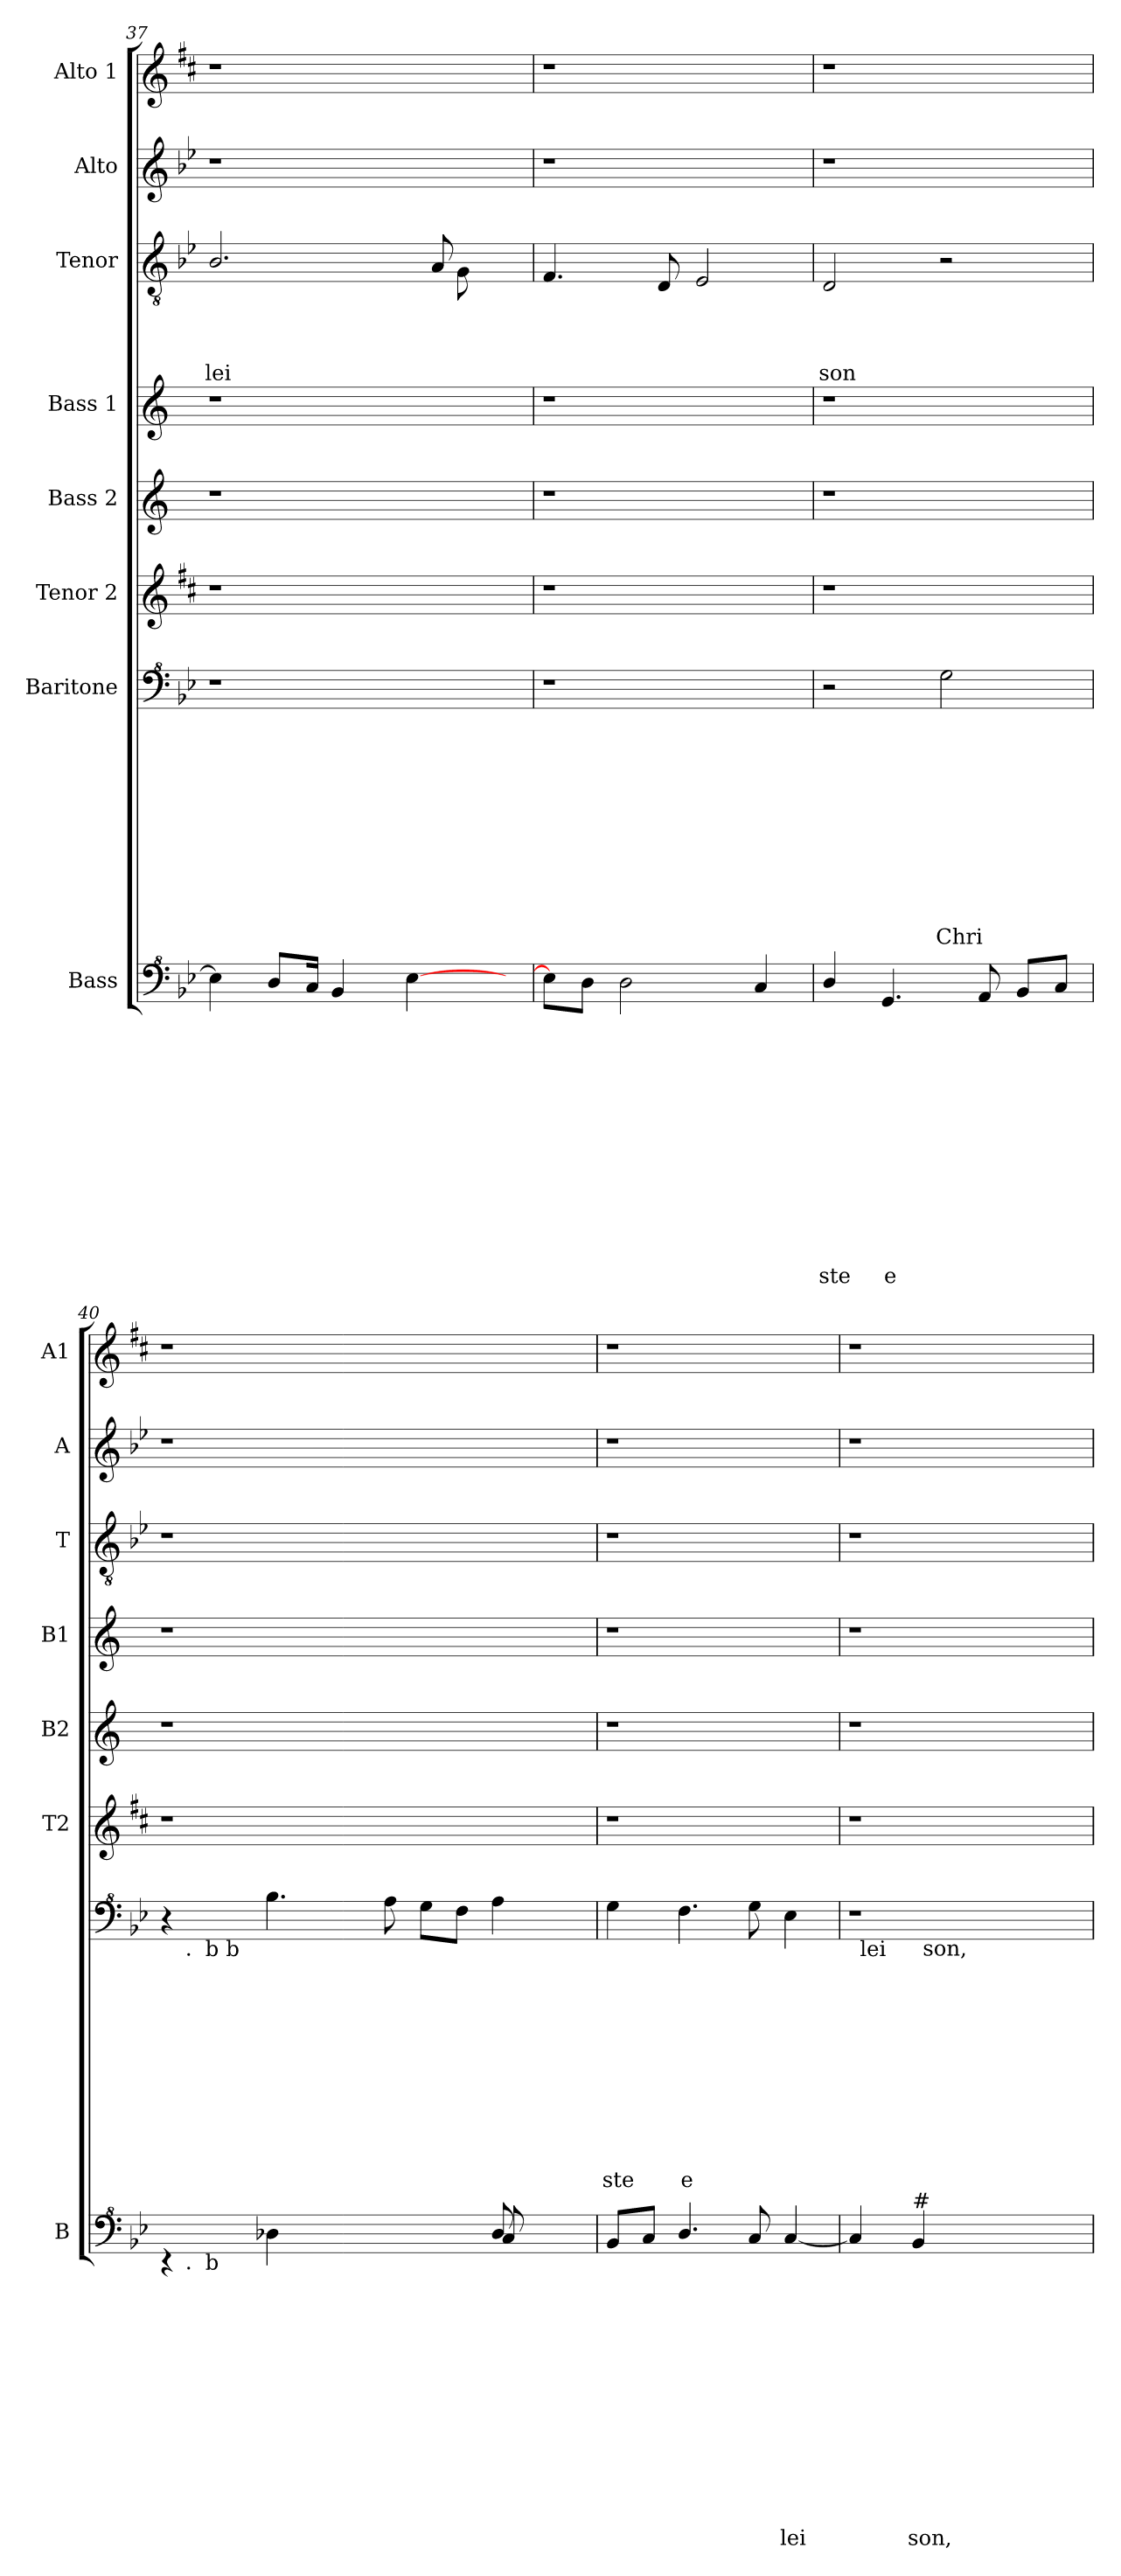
**kern	**text	**text	**text	**text	**text	**text	**text	**text	**text	**text	**text	**text	**text	**kern	**text	**text	**text	**text	**text	**text	**text	**text	**text	**text	**text	**kern	**kern	**kern	**kern	**text	**text	**text	**text	**kern	**kern
*part8	*part8	*part8	*part8	*part8	*part8	*part8	*part8	*part8	*part8	*part8	*part8	*part8	*part8	*part7	*part7	*part7	*part7	*part7	*part7	*part7	*part7	*part7	*part7	*part7	*part7	*part6	*part5	*part4	*part3	*part3	*part3	*part3	*part3	*part2	*part1
*staff8	*staff8	*staff8	*staff8	*staff8	*staff8	*staff8	*staff8	*staff8	*staff8	*staff8	*staff8	*staff8	*staff8	*staff7	*staff7	*staff7	*staff7	*staff7	*staff7	*staff7	*staff7	*staff7	*staff7	*staff7	*staff7	*staff6	*staff5	*staff4	*staff3	*staff3	*staff3	*staff3	*staff3	*staff2	*staff1
*I"Bass	*	*	*	*	*	*	*	*	*	*	*	*	*	*I"Baritone	*	*	*	*	*	*	*	*	*	*	*	*I"Tenor 2	*I"Bass 2	*I"Bass 1	*I"Tenor	*	*	*	*	*I"Alto	*I"Alto 1
*I'B	*	*	*	*	*	*	*	*	*	*	*	*	*	*	*	*	*	*	*	*	*	*	*	*	*	*I'T2	*I'B2	*I'B1	*I'T	*	*	*	*	*I'A	*I'A1
*clefF^4	*	*	*	*	*	*	*	*	*	*	*	*	*	*clefF^4	*	*	*	*	*	*	*	*	*	*	*	*clefG2	*clefG2	*clefG2	*clefGv2	*	*	*	*	*clefG2	*clefG2
*	*	*	*	*	*	*	*	*	*	*	*	*	*	*	*	*	*	*	*	*	*	*	*	*	*	*ITrd1c2	*	*	*ITrd1c2	*	*	*	*	*ITrd1c2	*ITrd1c2
*k[b-e-]	*	*	*	*	*	*	*	*	*	*	*	*	*	*k[b-e-]	*	*	*	*	*	*	*	*	*	*	*	*k[]	*k[]	*k[]	*k[b-e-a-d-]	*	*	*	*	*k[b-e-a-d-]	*k[]
*B-:	*	*	*	*	*	*	*	*	*	*	*	*	*	*B-:	*	*	*	*	*	*	*	*	*	*	*	*C:	*C:	*C:	*A-:	*	*	*	*	*A-:	*C:
=37	=37	=37	=37	=37	=37	=37	=37	=37	=37	=37	=37	=37	=37	=37	=37	=37	=37	=37	=37	=37	=37	=37	=37	=37	=37	=37	=37	=37	=37	=37	=37	=37	=37	=37	=37
!	!	!	!	!	!	!	!	!	!	!	!	!	!	!LO:N:vis=1	!	!	!	!	!	!	!	!	!	!	!	!	!	!	!	!	!	!	!LO:LY:b	!LO:N:vis=1	!
*	*	*	*	*	*	*	*	*	*	*	*	*	*	*	*	*	*	*	*	*	*	*	*	*	*	*	*	*	*^	*	*	*	*	*	*
4e-\]	.	.	.	.	.	.	.	.	.	.	.	.	.	1r	.	.	.	.	.	.	.	.	.	.	.	1r	1r	1r	2.A-/	2ryy	.	.	.	lei	1r	1r
8d/L	.	.	.	.	.	.	.	.	.	.	.	.	.	.	.	.	.	.	.	.	.	.	.	.	.	.	.	.	.	.	.	.	.	.	.	.
16c/Jk	.	.	.	.	.	.	.	.	.	.	.	.	.	.	.	.	.	.	.	.	.	.	.	.	.	.	.	.	.	.	.	.	.	.	.	.
4B-/	.	.	.	.	.	.	.	.	.	.	.	.	.	.	.	.	.	.	.	.	.	.	.	.	.	.	.	.	.	.	.	.	.	.	.	.
.	.	.	.	.	.	.	.	.	.	.	.	.	.	.	.	.	.	.	.	.	.	.	.	.	.	.	.	.	.	4ryy	.	.	.	.	.	.
[>4e-\	.	.	.	.	.	.	.	.	.	.	.	.	.	.	.	.	.	.	.	.	.	.	.	.	.	.	.	.	.	.	.	.	.	.	.	.
.	.	.	.	.	.	.	.	.	.	.	.	.	.	.	.	.	.	.	.	.	.	.	.	.	.	.	.	.	8G/	16ryy	.	.	.	.	.	.
.	.	.	.	.	.	.	.	.	.	.	.	.	.	.	.	.	.	.	.	.	.	.	.	.	.	.	.	.	.	8F\	.	.	.	.	.	.
.	.	.	.	.	.	.	.	.	.	.	.	.	.	.	.	.	.	.	.	.	.	.	.	.	.	.	.	.	16ryy	.	.	.	.	.	.	.
16ryy	.	.	.	.	.	.	.	.	.	.	.	.	.	.	.	.	.	.	.	.	.	.	.	.	.	.	.	.	16ryy	16ryy	.	.	.	.	.	.
*	*	*	*	*	*	*	*	*	*	*	*	*	*	*	*	*	*	*	*	*	*	*	*	*	*	*	*	*	*v	*v	*	*	*	*	*	*
=38	=38	=38	=38	=38	=38	=38	=38	=38	=38	=38	=38	=38	=38	=38	=38	=38	=38	=38	=38	=38	=38	=38	=38	=38	=38	=38	=38	=38	=38	=38	=38	=38	=38	=38	=38
8e-\L]	.	.	.	.	.	.	.	.	.	.	.	.	.	1r	.	.	.	.	.	.	.	.	.	.	.	1r	1r	1r	4.E-/	.	.	.	.	1r	1r
8d\J	.	.	.	.	.	.	.	.	.	.	.	.	.	.	.	.	.	.	.	.	.	.	.	.	.	.	.	.	.	.	.	.	.	.	.
2d\	.	.	.	.	.	.	.	.	.	.	.	.	.	.	.	.	.	.	.	.	.	.	.	.	.	.	.	.	.	.	.	.	.	.	.
.	.	.	.	.	.	.	.	.	.	.	.	.	.	.	.	.	.	.	.	.	.	.	.	.	.	.	.	.	8C/	.	.	.	.	.	.
.	.	.	.	.	.	.	.	.	.	.	.	.	.	.	.	.	.	.	.	.	.	.	.	.	.	.	.	.	2D-/	.	.	.	.	.	.
4c/	.	.	.	.	.	.	.	.	.	.	.	.	.	.	.	.	.	.	.	.	.	.	.	.	.	.	.	.	.	.	.	.	.	.	.
=39	=39	=39	=39	=39	=39	=39	=39	=39	=39	=39	=39	=39	=39	=39	=39	=39	=39	=39	=39	=39	=39	=39	=39	=39	=39	=39	=39	=39	=39	=39	=39	=39	=39	=39	=39
!	!	!	!	!	!	!	!	!	!	!	!	!	!LO:LY:b	!	!	!	!	!	!	!	!	!	!	!	!	!	!	!	!	!	!	!	!LO:LY:b	!	!
4d/	.	.	.	.	.	.	.	.	.	.	.	.	ste	2r	.	.	.	.	.	.	.	.	.	.	.	1r	1r	1r	2C/	.	.	.	son	1r	1r
!	!	!	!	!	!	!	!	!	!	!	!	!	!LO:LY:b	!	!	!	!	!	!	!	!	!	!	!	!	!	!	!	!	!	!	!	!	!	!
4.G/	.	.	.	.	.	.	.	.	.	.	.	.	e	.	.	.	.	.	.	.	.	.	.	.	.	.	.	.	.	.	.	.	.	.	.
!	!	!	!	!	!	!	!	!	!	!	!	!	!	!	!	!	!	!	!	!	!	!	!	!	!LO:LY:b	!	!	!	!	!	!	!	!	!	!
.	.	.	.	.	.	.	.	.	.	.	.	.	.	2g\	.	.	.	.	.	.	.	.	.	.	Chri	.	.	.	2r	.	.	.	.	.	.
8A/	.	.	.	.	.	.	.	.	.	.	.	.	.	.	.	.	.	.	.	.	.	.	.	.	.	.	.	.	.	.	.	.	.	.	.
8B-/L	.	.	.	.	.	.	.	.	.	.	.	.	.	.	.	.	.	.	.	.	.	.	.	.	.	.	.	.	.	.	.	.	.	.	.
8c/J	.	.	.	.	.	.	.	.	.	.	.	.	.	.	.	.	.	.	.	.	.	.	.	.	.	.	.	.	.	.	.	.	.	.	.
!!LO:PB:g=z
=40	=40	=40	=40	=40	=40	=40	=40	=40	=40	=40	=40	=40	=40	=40	=40	=40	=40	=40	=40	=40	=40	=40	=40	=40	=40	=40	=40	=40	=40	=40	=40	=40	=40	=40	=40
*^	*	*	*	*	*	*	*	*	*	*	*	*	*	*^	*	*	*	*	*	*	*	*	*	*	*	*	*	*	*	*	*	*	*	*	*
*	*^	*	*	*	*	*	*	*	*	*	*	*	*	*	*	*^	*	*	*	*	*	*	*	*	*	*	*	*	*	*	*	*	*	*	*	*	*
*	*	*^	*	*	*	*	*	*	*	*	*	*	*	*	*	*	*	*^	*	*	*	*	*	*	*	*	*	*	*	*	*	*	*	*	*	*	*	*	*
16ryy	4rE	4ryy	1ryy	.	.	.	.	.	.	.	.	.	.	.	.	.	4r	16ryy	16..ryy	8ryy	.	.	.	.	.	.	.	.	.	.	.	1r	1r	1r	1r	.	.	.	.	1r	1r
!	!	!	!	!	!	!	!	!	!	!	!	!	!	!	!	!	!	!LO:TX:b:t=.	!	!	!	!	!	!	!	!	!	!	!	!	!	!	!	!	!	!	!	!	!	!	!
!LO:TX:b:t=.	!	!	!	!	!	!	!	!	!	!	!	!	!	!	!	!	!	!	!	!	!	!	!	!	!	!	!	!	!	!	!	!	!	!	!	!	!	!	!	!	!
32.ryy	.	.	.	.	.	.	.	.	.	.	.	.	.	.	.	.	.	1ryy	.	.	.	.	.	.	.	.	.	.	.	.	.	.	.	.	.	.	.	.	.	.	.
!	!	!	!	!	!	!	!	!	!	!	!	!	!	!	!	!	!	!	!LO:TX:b:t=b	!	!	!	!	!	!	!	!	!	!	!	!	!	!	!	!	!	!	!	!	!	!
!LO:TX:b:t=b	!	!	!	!	!	!	!	!	!	!	!	!	!	!	!	!	!	!	!	!	!	!	!	!	!	!	!	!	!	!	!	!	!	!	!	!	!	!	!	!	!
8ryy	.	.	.	.	.	.	.	.	.	.	.	.	.	.	.	.	.	.	1ryy	.	.	.	.	.	.	.	.	.	.	.	.	.	.	.	.	.	.	.	.	.	.
.	.	.	.	.	.	.	.	.	.	.	.	.	.	.	.	.	.	.	.	64ryy	.	.	.	.	.	.	.	.	.	.	.	.	.	.	.	.	.	.	.	.	.
!	!	!	!	!	!	!	!	!	!	!	!	!	!	!	!	!	!	!	!	!LO:TX:b:t=b	!	!	!	!	!	!	!	!	!	!	!	!	!	!	!	!	!	!	!	!	!
.	.	.	.	.	.	.	.	.	.	.	.	.	.	.	.	.	.	.	.	1ryy	.	.	.	.	.	.	.	.	.	.	.	.	.	.	.	.	.	.	.	.	.
1ryy	.	.	.	.	.	.	.	.	.	.	.	.	.	.	.	.	.	.	.	.	.	.	.	.	.	.	.	.	.	.	.	.	.	.	.	.	.	.	.	.	.
.	8.ryy	4d-X\	.	.	.	.	.	.	.	.	.	.	.	.	.	.	4.b-\	.	.	.	.	.	.	.	.	.	.	.	.	.	.	.	.	.	.	.	.	.	.	.	.
.	8ryy	.	.	.	.	.	.	.	.	.	.	.	.	.	.	.	.	.	.	.	.	.	.	.	.	.	.	.	.	.	.	.	.	.	.	.	.	.	.	.	.
.	.	2ryy	.	.	.	.	.	.	.	.	.	.	.	.	.	.	.	.	.	.	.	.	.	.	.	.	.	.	.	.	.	.	.	.	.	.	.	.	.	.	.
.	2ryy	.	.	.	.	.	.	.	.	.	.	.	.	.	.	.	.	.	.	.	.	.	.	.	.	.	.	.	.	.	.	.	.	.	.	.	.	.	.	.	.
.	.	.	.	.	.	.	.	.	.	.	.	.	.	.	.	.	8a\	.	.	.	.	.	.	.	.	.	.	.	.	.	.	.	.	.	.	.	.	.	.	.	.
.	.	.	.	.	.	.	.	.	.	.	.	.	.	.	.	.	8g\L	.	.	.	.	.	.	.	.	.	.	.	.	.	.	.	.	.	.	.	.	.	.	.	.
.	.	.	.	.	.	.	.	.	.	.	.	.	.	.	.	.	8f\J	.	.	.	.	.	.	.	.	.	.	.	.	.	.	.	.	.	.	.	.	.	.	.	.
.	.	8d-/	8c/	.	.	.	.	.	.	.	.	.	.	.	.	.	4a\	.	.	.	.	.	.	.	.	.	.	.	.	.	.	4ryy	4ryy	4ryy	4ryy	.	.	.	.	4ryy	4ryy
.	8.ryy	.	.	.	.	.	.	.	.	.	.	.	.	.	.	.	.	8.ryy	.	.	.	.	.	.	.	.	.	.	.	.	.	.	.	.	.	.	.	.	.	.	.
.	.	.	.	.	.	.	.	.	.	.	.	.	.	.	.	.	.	.	8ryy	.	.	.	.	.	.	.	.	.	.	.	.	.	.	.	.	.	.	.	.	.	.
.	.	8ryy	8ryy	.	.	.	.	.	.	.	.	.	.	.	.	.	.	.	.	.	.	.	.	.	.	.	.	.	.	.	.	.	.	.	.	.	.	.	.	.	.
.	.	.	.	.	.	.	.	.	.	.	.	.	.	.	.	.	.	.	.	16..ryy	.	.	.	.	.	.	.	.	.	.	.	.	.	.	.	.	.	.	.	.	.
64ryy	.	.	.	.	.	.	.	.	.	.	.	.	.	.	.	.	.	.	64ryy	.	.	.	.	.	.	.	.	.	.	.	.	.	.	.	.	.	.	.	.	.	.
*v	*v	*v	*v	*	*	*	*	*	*	*	*	*	*	*	*	*	*	*	*	*	*	*	*	*	*	*	*	*	*	*	*	*	*	*	*	*	*	*	*	*	*
=41	=41	=41	=41	=41	=41	=41	=41	=41	=41	=41	=41	=41	=41	=41	=41	=41	=41	=41	=41	=41	=41	=41	=41	=41	=41	=41	=41	=41	=41	=41	=41	=41	=41	=41	=41	=41	=41	=41
!	!	!	!	!	!	!	!	!	!	!	!	!	!	!	!	!	!	!	!	!	!	!	!	!	!	!	!	!LO:LY:b	!	!	!	!	!	!	!	!	!	!
*	*	*	*	*	*	*	*	*	*	*	*	*	*	*v	*v	*v	*v	*	*	*	*	*	*	*	*	*	*	*	*	*	*	*	*	*	*	*	*	*
8B-/L	.	.	.	.	.	.	.	.	.	.	.	.	.	4g\	.	.	.	.	.	.	.	.	.	.	ste	1r	1r	1r	1r	.	.	.	.	1r	1r
8c/J	.	.	.	.	.	.	.	.	.	.	.	.	.	.	.	.	.	.	.	.	.	.	.	.	.	.	.	.	.	.	.	.	.	.	.
!	!	!	!	!	!	!	!	!	!	!	!	!	!	!	!	!	!	!	!	!	!	!	!	!	!LO:LY:b	!	!	!	!	!	!	!	!	!	!
4.d/	.	.	.	.	.	.	.	.	.	.	.	.	.	4.f\	.	.	.	.	.	.	.	.	.	.	e	.	.	.	.	.	.	.	.	.	.
8c/	.	.	.	.	.	.	.	.	.	.	.	.	.	8g\	.	.	.	.	.	.	.	.	.	.	.	.	.	.	.	.	.	.	.	.	.
!	!	!	!	!	!	!	!	!	!	!	!	!	!LO:LY:b	!	!	!	!	!	!	!	!	!	!	!	!	!	!	!	!	!	!	!	!	!	!
[<4c/	.	.	.	.	.	.	.	.	.	.	.	.	lei	4e-\	.	.	.	.	.	.	.	.	.	.	.	.	.	.	.	.	.	.	.	.	.
=42	=42	=42	=42	=42	=42	=42	=42	=42	=42	=42	=42	=42	=42	=42	=42	=42	=42	=42	=42	=42	=42	=42	=42	=42	=42	=42	=42	=42	=42	=42	=42	=42	=42	=42	=42
*	*	*	*	*	*	*	*	*	*	*	*	*	*	*^	*	*	*	*	*	*	*	*	*	*	*	*	*	*	*	*	*	*	*	*	*
*	*	*	*	*	*	*	*	*	*	*	*	*	*	*	*^	*	*	*	*	*	*	*	*	*	*	*	*	*	*	*	*	*	*	*	*	*
4c/]	.	.	.	.	.	.	.	.	.	.	.	.	.	1r	64ryy	4ryy	.	.	.	.	.	.	.	.	.	.	.	1r	1r	1r	1r	.	.	.	.	1r	1r
!	!	!	!	!	!	!	!	!	!	!	!	!	!	!	!LO:TX:b:t=lei	!	!	!	!	!	!	!	!	!	!	!	!	!	!	!	!	!	!	!	!	!	!
.	.	.	.	.	.	.	.	.	.	.	.	.	.	.	2ryy	.	.	.	.	.	.	.	.	.	.	.	.	.	.	.	.	.	.	.	.	.	.
!LO:TX:a:t=#	!	!	!	!	!	!	!	!	!	!	!	!	!	!	!	!	!	!	!	!	!	!	!	!	!	!	!	!	!	!	!	!	!	!	!	!	!
!	!	!	!	!	!	!	!	!	!	!	!	!	!LO:LY:b	!	!	!	!	!	!	!	!	!	!	!	!	!	!	!	!	!	!	!	!	!	!	!	!
4B-/	.	.	.	.	.	.	.	.	.	.	.	.	son,	.	.	64ryy	.	.	.	.	.	.	.	.	.	.	.	.	.	.	.	.	.	.	.	.	.
!	!	!	!	!	!	!	!	!	!	!	!	!	!	!	!	!LO:TX:b:t=son,	!	!	!	!	!	!	!	!	!	!	!	!	!	!	!	!	!	!	!	!	!
.	.	.	.	.	.	.	.	.	.	.	.	.	.	.	.	2ryy	.	.	.	.	.	.	.	.	.	.	.	.	.	.	.	.	.	.	.	.	.
2ryy	.	.	.	.	.	.	.	.	.	.	.	.	.	.	.	.	.	.	.	.	.	.	.	.	.	.	.	.	.	.	.	.	.	.	.	.	.
.	.	.	.	.	.	.	.	.	.	.	.	.	.	.	4ryy	.	.	.	.	.	.	.	.	.	.	.	.	.	.	.	.	.	.	.	.	.	.
.	.	.	.	.	.	.	.	.	.	.	.	.	.	.	8...ryy	8...ryy	.	.	.	.	.	.	.	.	.	.	.	.	.	.	.	.	.	.	.	.	.
*	*	*	*	*	*	*	*	*	*	*	*	*	*	*v	*v	*v	*	*	*	*	*	*	*	*	*	*	*	*	*	*	*	*	*	*	*	*	*
=	=	=	=	=	=	=	=	=	=	=	=	=	=	=	=	=	=	=	=	=	=	=	=	=	=	=	=	=	=	=	=	=	=	=	=
*-	*-	*-	*-	*-	*-	*-	*-	*-	*-	*-	*-	*-	*-	*-	*-	*-	*-	*-	*-	*-	*-	*-	*-	*-	*-	*-	*-	*-	*-	*-	*-	*-	*-	*-	*-
